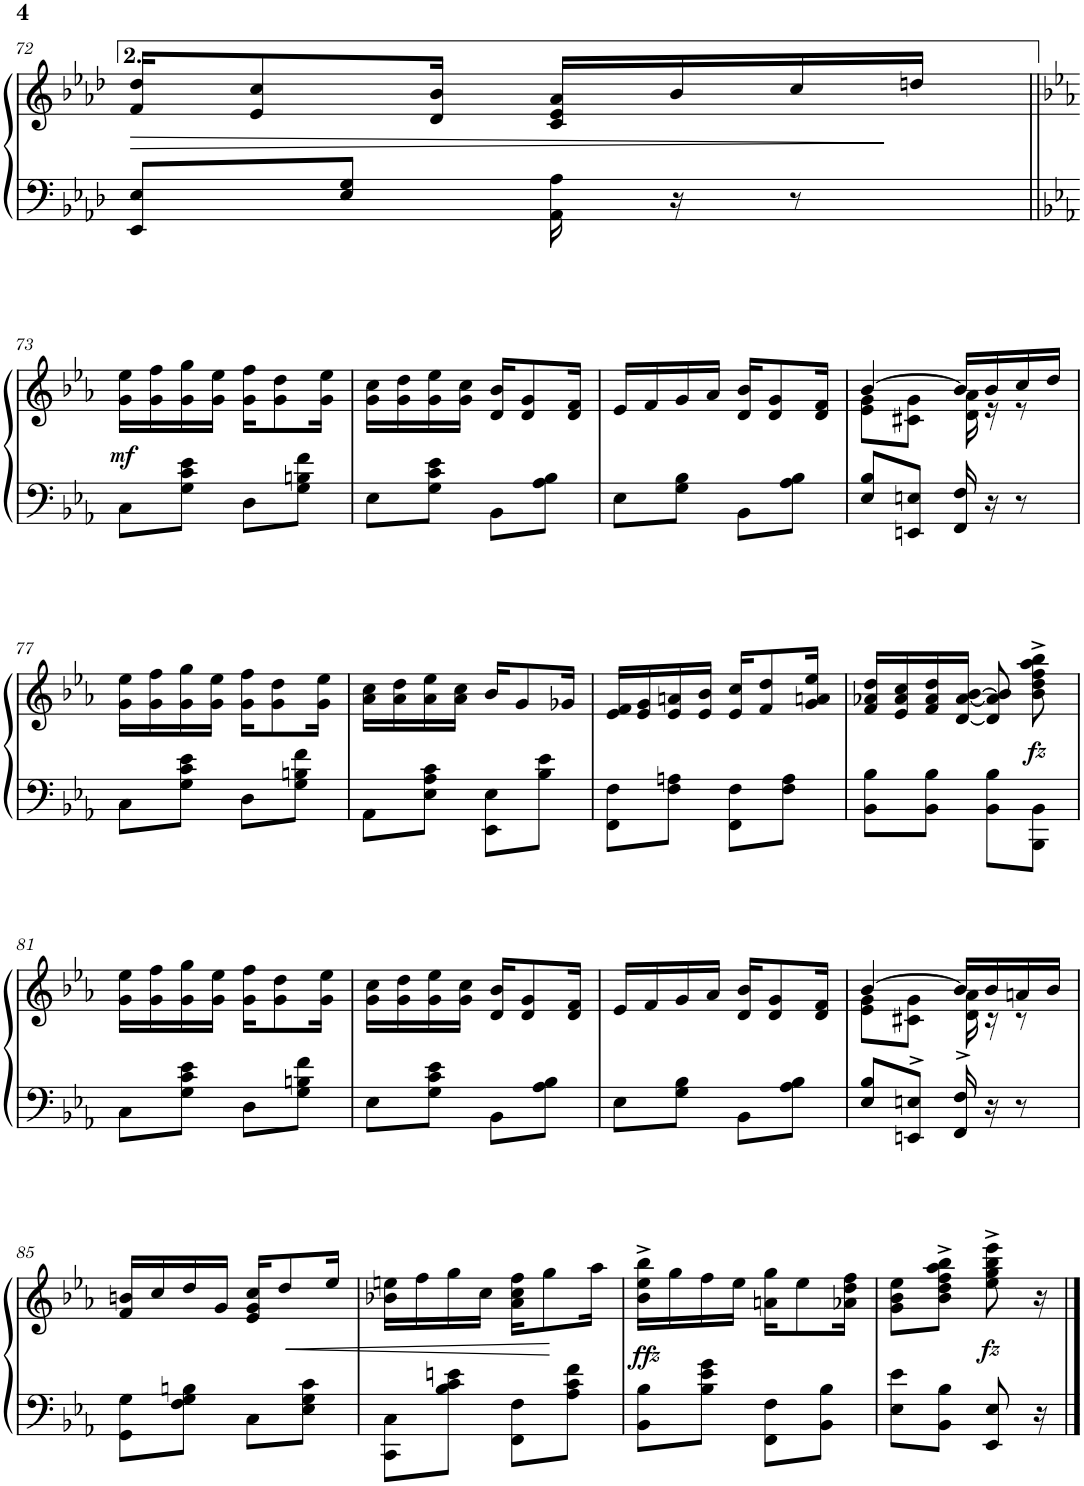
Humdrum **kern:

**kern	**kern	**dynam
*part1	*part1	*part1
*staff2	*staff1	*staff1/2
*I"Piano	*	*
*I'Pno.	*	*
!!LO:PB:g=z
*clefF4	*clefG2	*
*k[b-e-a-d-]	*k[b-e-a-d-]	*
*M2/4	*M2/4	*
=72	=72	=72
!	!	!LO:HP:b
8EE-/ 8E-/L	16f/ 16dd-/KL	>
.	8e-/ 8cc/	.
8E-/ 8G/J	.	.
.	16d-/ 16b-/Jk	.
16AA-\ 16A-\	16c/ 16e-/ 16a-/LL	.
16r	16b-/	.
8r	16cc/	.
.	16ddn/JJ	]
!!LO:LB:g=z
=73||	=73||	=73||
*k[b-e-a-]	*k[b-e-a-]	*
!	!	!LO:DY:b
8C\L	16g\ 16ee-\LL	mf
.	16g\ 16ff\	.
8G\ 8c\ 8e-\J	16g\ 16gg\	.
.	16g\ 16ee-\JJ	.
8D\L	16g\ 16ff\KL	.
.	8g\ 8dd\	.
8G\ 8Bn\ 8f\J	.	.
.	16g\ 16ee-\Jk	.
=74	=74	=74
8E-\L	16g\ 16cc\LL	.
.	16g\ 16dd\	.
8G\ 8c\ 8e-\J	16g\ 16ee-\	.
.	16g\ 16cc\JJ	.
8BB-\L	16d/ 16b-/KL	.
.	8d/ 8g/	.
8A-\ 8B-\J	.	.
.	16d/ 16f/Jk	.
=75	=75	=75
8E-\L	16e-/LL	.
.	16f/	.
8G\ 8B-\J	16g/	.
.	16a-/JJ	.
8BB-\L	16d/ 16b-/KL	.
.	8d/ 8g/	.
8A-\ 8B-\J	.	.
.	16d/ 16f/Jk	.
=76	=76	=76
*	*^	*
8E-/ 8B-/L	[4b-/	8e-\ 8g\L	.
8EEn/ 8En/J	.	8c#X\ 8g\J	.
16FF/ 16F/	16b-/LL]	16d\ 16a-\	.
16r	16b-/	16r	.
8r	16cc/	8r	.
.	16dd/JJ	.	.
*	*v	*v	*
!!LO:LB:g=z
=77	=77	=77
8C\L	16g\ 16ee-\LL	.
.	16g\ 16ff\	.
8G\ 8c\ 8e-\J	16g\ 16gg\	.
.	16g\ 16ee-\JJ	.
8D\L	16g\ 16ff\KL	.
.	8g\ 8dd\	.
8G\ 8Bn\ 8f\J	.	.
.	16g\ 16ee-\Jk	.
=78	=78	=78
8AA-\L	16a-\ 16cc\LL	.
.	16a-\ 16dd\	.
8E-\ 8A-\ 8c\J	16a-\ 16ee-\	.
.	16a-\ 16cc\JJ	.
8EE-\ 8E-\L	16b-/KL	.
.	8g/	.
8B-\ 8e-\J	.	.
.	16g-X/Jk	.
=79	=79	=79
8FF\ 8F\L	16e-/ 16f/LL	.
.	16e-/ 16g/	.
8F\ 8An\J	16e-/ 16an/	.
.	16e-/ 16b-/JJ	.
8FF\ 8F\L	16e-/ 16cc/KL	.
.	8f/ 8dd/	.
8F\ 8A\J	.	.
.	16g/ 16an/ 16ee-/Jk	.
=80	=80	=80
8BB-\ 8B-\L	16f/ 16a-X/ 16dd/LL	.
.	16e-/ 16a-/ 16cc/	.
8BB-\ 8B-\J	16f/ 16a-/ 16dd/	.
.	[16d/ [16a-/ [16b-/JJ	.
8BB-\ 8B-\L	8d/] 8a-/] 8b-/]	.
!	!	!LO:DY:b
8BBB-\ 8BB-\J	8b-\^ 8dd\^ 8ff\^ 8aa-\^ 8bb-\^	fz
!!LO:LB:g=z
=81	=81	=81
8C\L	16g\ 16ee-\LL	.
.	16g\ 16ff\	.
8G\ 8c\ 8e-\J	16g\ 16gg\	.
.	16g\ 16ee-\JJ	.
8D\L	16g\ 16ff\KL	.
.	8g\ 8dd\	.
8G\ 8Bn\ 8f\J	.	.
.	16g\ 16ee-\Jk	.
=82	=82	=82
8E-\L	16g\ 16cc\LL	.
.	16g\ 16dd\	.
8G\ 8c\ 8e-\J	16g\ 16ee-\	.
.	16g\ 16cc\JJ	.
8BB-\L	16d/ 16b-/KL	.
.	8d/ 8g/	.
8A-\ 8B-\J	.	.
.	16d/ 16f/Jk	.
=83	=83	=83
8E-\L	16e-/LL	.
.	16f/	.
8G\ 8B-\J	16g/	.
.	16a-/JJ	.
8BB-\L	16d/ 16b-/KL	.
.	8d/ 8g/	.
8A-\ 8B-\J	.	.
.	16d/ 16f/Jk	.
=84	=84	=84
*	*^	*
8E-/ 8B-/L	[4b-/	8e-\ 8g\L	.
8EEn/^> 8En/^>J	.	8c#X\ 8g\J	.
16FF/^> 16F/^>	16b-/LL]	16d\ 16a-\	.
16r	16b-/	16r	.
8r	16an/	8r	.
.	16b-/JJ	.	.
*	*v	*v	*
!!LO:LB:g=z
=85	=85	=85
8GG\ 8G\L	16f/ 16bn/LL	.
.	16cc/	.
8F\ 8G\ 8Bn\J	16dd/	.
.	16g/JJ	.
8C\L	16e-/ 16g/ 16cc/KL	.
!	!	!LO:HP:b
.	8dd/	<
8E-\ 8G\ 8c\J	.	.
.	16ee-/Jk	.
=86	=86	=86
8CC\ 8C\L	16b-X\ 16een\LL	.
.	16ff\	.
8B-\ 8c\ 8en\J	16gg\	.
.	16cc\JJ	.
8FF\ 8F\L	16a-\ 16cc\ 16ff\KL	.
.	8gg\	.
8A-\ 8c\ 8f\J	.	.
.	16aa-\Jk	[
=87	=87	=87
!	!	!LO:DY:b
8BB-\ 8B-\L	16b-\^ 16ee-\^ 16bb-\^LL	other-dynamics
.	16gg\	.
8B-\ 8e-\ 8g\J	16ff\	.
.	16ee-\JJ	.
8FF\ 8F\L	16an\ 16gg\KL	.
.	8ee-\	.
8BB-\ 8B-\J	.	.
.	16a-X\ 16dd\ 16ff\Jk	.
=88	=88	=88
8E-\ 8e-\L	8g\ 8b-\ 8ee-\L	.
8BB-\ 8B-\J	8b-\^ 8dd\^ 8ff\^ 8aa-\^ 8bb-\^J	.
!	!	!LO:DY:b
8EE-/ 8E-/	8ee-\^ 8gg\^ 8bb-\^ 8eee-\^	fz
16r	16r	.
==	==	==
*-	*-	*-
